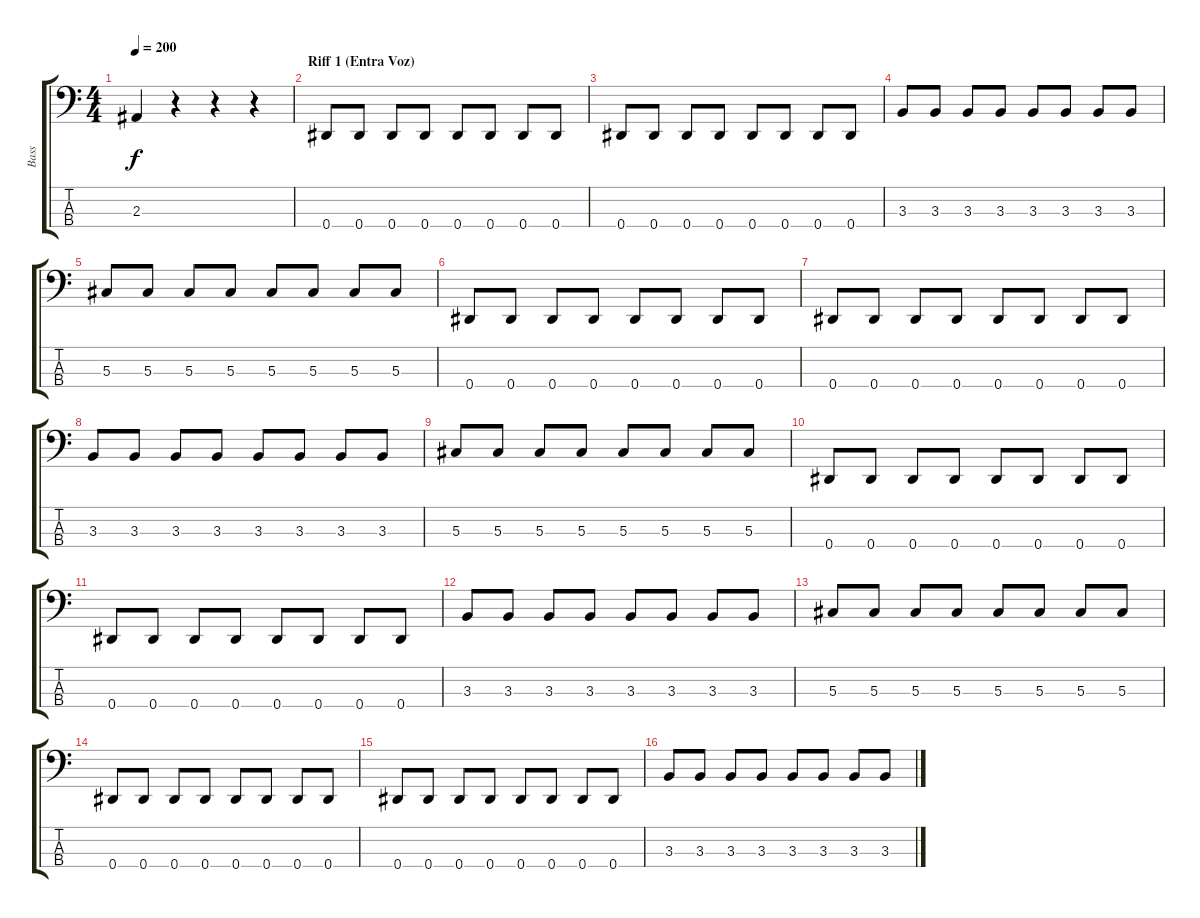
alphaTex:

\track ("Bass" "Bass") {instrument electricbassfinger}
\staff {score tabs}
\tuning (Gb2 Db2 Ab1 Eb1) {hide}
\ts (4 4)
\tempo 200
\clef f4
\ks c
2.3.4{dy f} r.4 r.4 r.4 |
\section ("" "Riff 1 (Entra Voz)")
0.4.8 0.4.8 0.4.8 0.4.8 0.4.8 0.4.8 0.4.8 0.4.8 |
0.4.8 0.4.8 0.4.8 0.4.8 0.4.8 0.4.8 0.4.8 0.4.8 |
3.3.8 3.3.8 3.3.8 3.3.8 3.3.8 3.3.8 3.3.8 3.3.8 |
5.3.8 5.3.8 5.3.8 5.3.8 5.3.8 5.3.8 5.3.8 5.3.8 |
0.4.8 0.4.8 0.4.8 0.4.8 0.4.8 0.4.8 0.4.8 0.4.8 |
0.4.8 0.4.8 0.4.8 0.4.8 0.4.8 0.4.8 0.4.8 0.4.8 |
3.3.8 3.3.8 3.3.8 3.3.8 3.3.8 3.3.8 3.3.8 3.3.8 |
5.3.8 5.3.8 5.3.8 5.3.8 5.3.8 5.3.8 5.3.8 5.3.8 |
0.4.8 0.4.8 0.4.8 0.4.8 0.4.8 0.4.8 0.4.8 0.4.8 |
0.4.8 0.4.8 0.4.8 0.4.8 0.4.8 0.4.8 0.4.8 0.4.8 |
3.3.8 3.3.8 3.3.8 3.3.8 3.3.8 3.3.8 3.3.8 3.3.8 |
5.3.8 5.3.8 5.3.8 5.3.8 5.3.8 5.3.8 5.3.8 5.3.8 |
0.4.8 0.4.8 0.4.8 0.4.8 0.4.8 0.4.8 0.4.8 0.4.8 |
0.4.8 0.4.8 0.4.8 0.4.8 0.4.8 0.4.8 0.4.8 0.4.8 |
3.3.8 3.3.8 3.3.8 3.3.8 3.3.8 3.3.8 3.3.8 3.3.8
